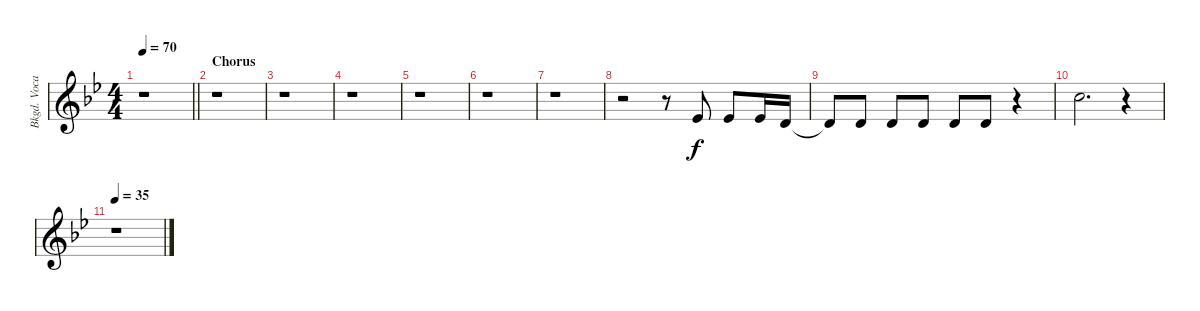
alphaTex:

\track ("Bkgd. Vocal 3" "Bkgd. Voca") {instrument lead6voice}
\staff {score}
\tuning (E4 B3 G3 D3 A2 E2) {hide}
\ts (4 4)
\tempo 70
\clef g2
\barLineRight lightlight
\ks gminor
r.1{dy f} |
\section ("" "Chorus")
r.1 |
r.1 |
r.1 |
r.1 |
r.1 |
r.1 |
r.2 r.8 8.3.8 8.3.8 8.3.16 7.3.16 |
7.3{t}.8 7.3.8 7.3.8 7.3.8 7.3.8 7.3.8 r.4 |
8.1.2{d} r.4 |
\tempo 35
r.1
